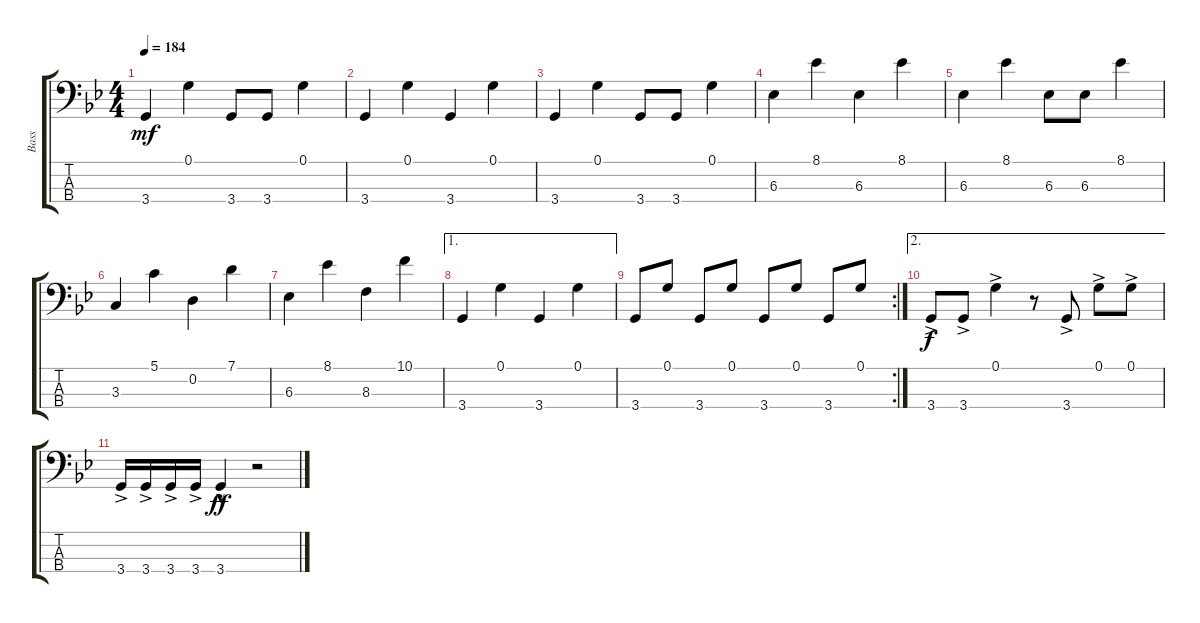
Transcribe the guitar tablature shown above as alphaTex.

\track ("Bass" "Bass") {instrument electricbassfinger}
\staff {score tabs}
\tuning (G2 D2 A1 E1) {hide}
\ts (4 4)
\tempo 184
\clef f4
\ks bb
3.4.4{dy mf} 0.1.4 3.4.8 3.4.8 0.1.4 |
3.4.4 0.1.4 3.4.4 0.1.4 |
3.4.4 0.1.4 3.4.8 3.4.8 0.1.4 |
6.3.4 8.1.4 6.3.4 8.1.4 |
6.3.4 8.1.4 6.3.8 6.3.8 8.1.4 |
3.3.4 5.1.4 0.2.4 7.1.4 |
6.3.4 8.1.4 8.3.4 10.1.4 |
\ae 1
3.4.4 0.1.4 3.4.4 0.1.4 |
\rc 2
3.4.8 0.1.8 3.4.8 0.1.8 3.4.8 0.1.8 3.4.8 0.1.8 |
\ae 2
3.4{ac}.8{dy f} 3.4{ac}.8 0.1{ac}.4 r.8 3.4{ac}.8 0.1{ac}.8 0.1{ac}.8 |
3.4{ac}.16 3.4{ac}.16 3.4{ac}.16 3.4{ac}.16 3.4{hac}.4{dy ff} r.2
